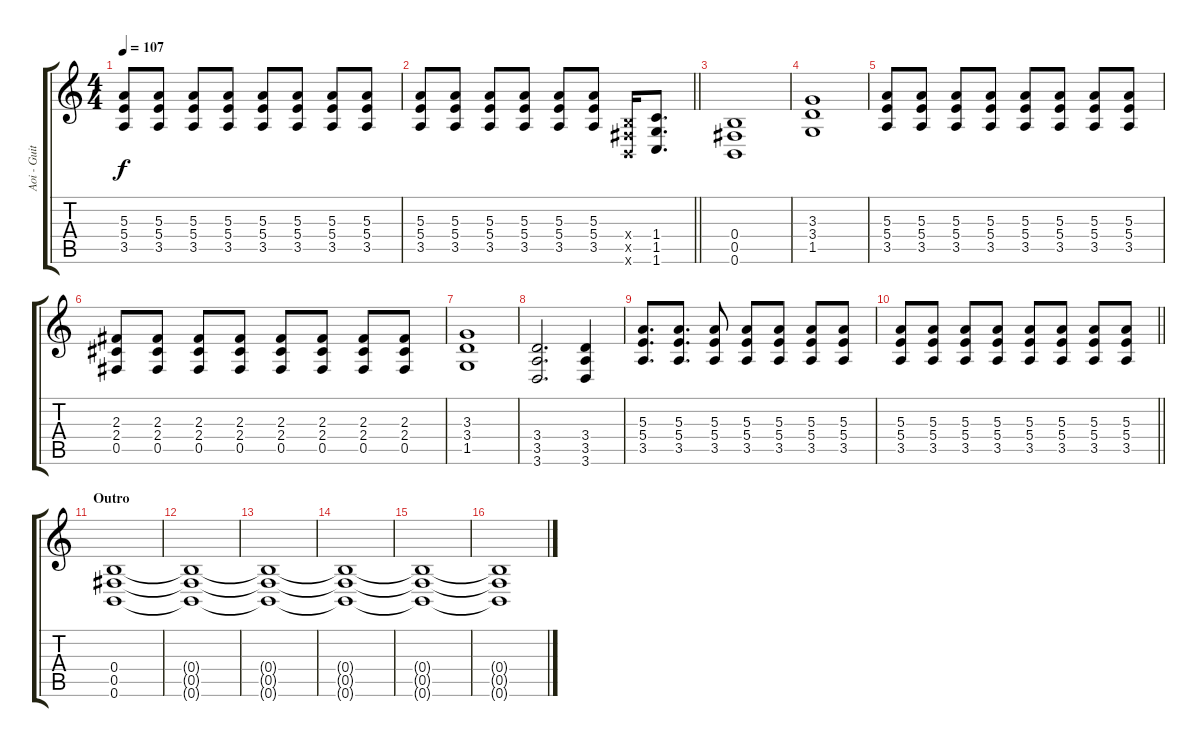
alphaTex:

\track ("Aoi - Guitar 2" "Aoi - Guit") {instrument distortionguitar}
\staff {score tabs}
\tuning (Db4 Ab3 E3 B2 Gb2 B1) {hide}
\ts (4 4)
\tempo 107
\clef g2
\ks c
(5.3 5.4 3.5).8{dy f} (5.3 5.4 3.5).8 (5.3 5.4 3.5).8 (5.3 5.4 3.5).8 (5.3 5.4 3.5).8 (5.3 5.4 3.5).8 (5.3 5.4 3.5).8 (5.3 5.4 3.5).8 |
\barLineRight lightlight
(5.3 5.4 3.5).8 (5.3 5.4 3.5).8 (5.3 5.4 3.5).8 (5.3 5.4 3.5).8 (5.3 5.4 3.5).8 (5.3 5.4 3.5).8 (0.4{x} 0.5{x} 0.6{x}).16 (1.4 1.5 1.6).8{d} |
\section ("" "")
(0.4 0.5 0.6).1 |
(3.3 3.4 1.5).1 |
(5.3 5.4 3.5).8 (5.3 5.4 3.5).8 (5.3 5.4 3.5).8 (5.3 5.4 3.5).8 (5.3 5.4 3.5).8 (5.3 5.4 3.5).8 (5.3 5.4 3.5).8 (5.3 5.4 3.5).8 |
(2.3 2.4 0.5).8 (2.3 2.4 0.5).8 (2.3 2.4 0.5).8 (2.3 2.4 0.5).8 (2.3 2.4 0.5).8 (2.3 2.4 0.5).8 (2.3 2.4 0.5).8 (2.3 2.4 0.5).8 |
(3.3 3.4 1.5).1 |
(3.4 3.5 3.6).2{d} (3.4 3.5 3.6).4 |
(5.3 5.4 3.5).8{d} (5.3 5.4 3.5).8{d} (5.3 5.4 3.5).8 (5.3 5.4 3.5).8 (5.3 5.4 3.5).8 (5.3 5.4 3.5).8 (5.3 5.4 3.5).8 |
\barLineRight lightlight
(5.3 5.4 3.5).8 (5.3 5.4 3.5).8 (5.3 5.4 3.5).8 (5.3 5.4 3.5).8 (5.3 5.4 3.5).8 (5.3 5.4 3.5).8 (5.3 5.4 3.5).8 (5.3 5.4 3.5).8 |
\section ("" "Outro")
(0.4 0.5 0.6).1 |
(0.4{t} 0.5{t} 0.6{t}).1 |
(0.4{t} 0.5{t} 0.6{t}).1 |
(0.4{t} 0.5{t} 0.6{t}).1 |
(0.4{t} 0.5{t} 0.6{t}).1 |
(0.4{t} 0.5{t} 0.6{t}).1
